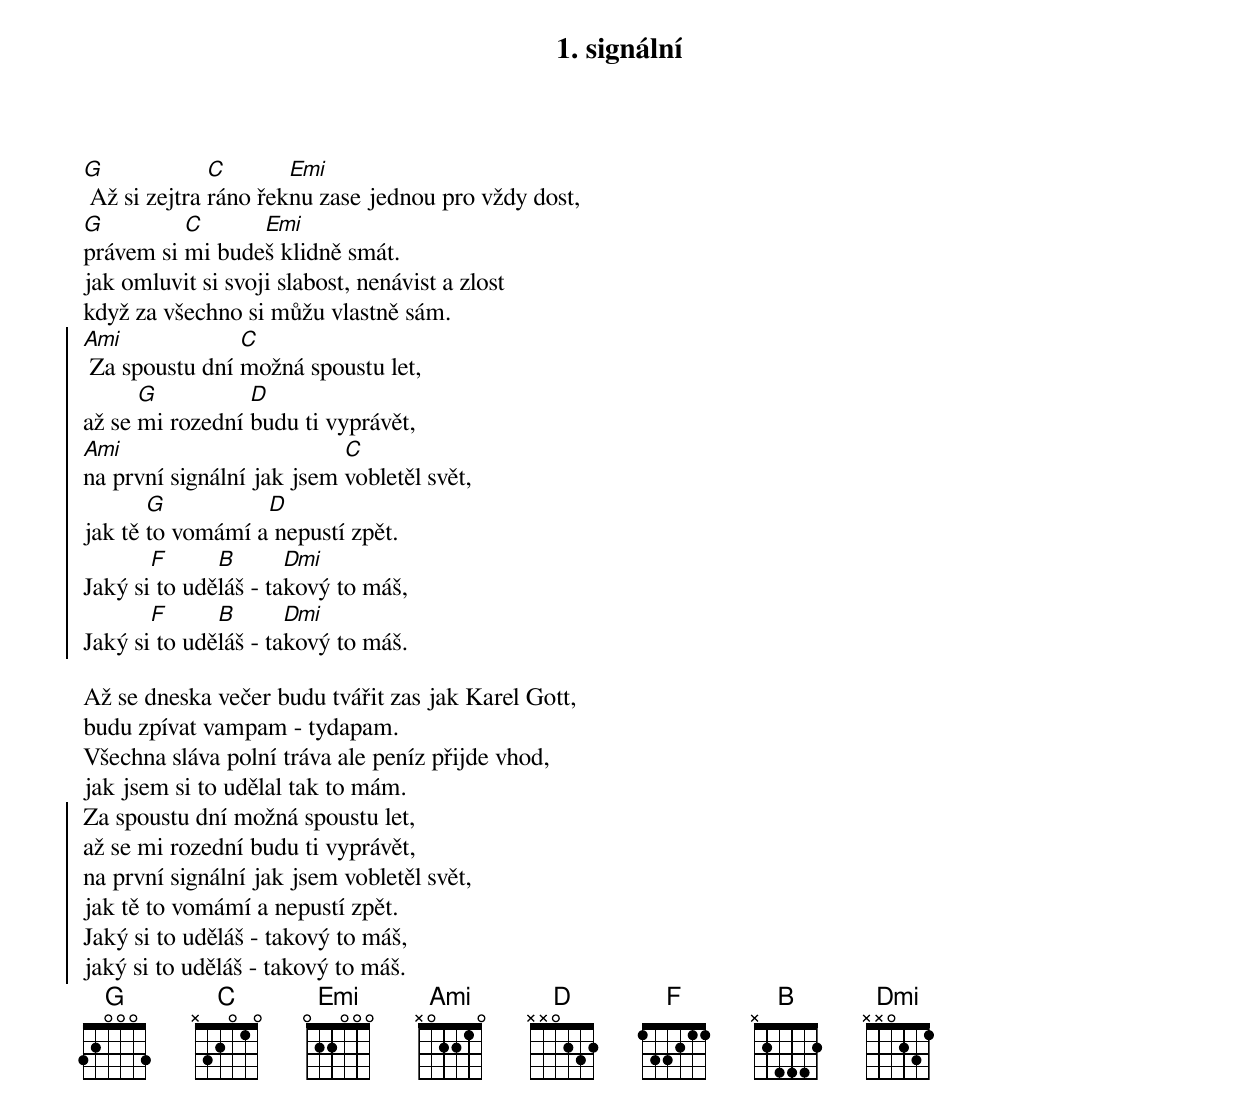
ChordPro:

{title: 1. signální}
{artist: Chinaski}

[G] Až si zejtra [C]ráno řek[Emi]nu zase jednou pro vždy dost,
[G]právem si [C]mi bude[Emi]š klidně smát.
jak omluvit si svoji slabost, nenávist a zlost
když za všechno si můžu vlastně sám.
{soc}
[Ami] Za spoustu dní [C]možná spoustu let,
až se [G]mi rozední [D]budu ti vyprávět,
[Ami]na první signální jak jsem [C]vobletěl svět,
jak tě [G]to vomámí a[D] nepustí zpět.
Jaký si[F] to udě[B]láš - ta[Dmi]kový to máš,
Jaký si[F] to udě[B]láš - ta[Dmi]kový to máš.
{eoc}

Až se dneska večer budu tvářit zas jak Karel Gott,
budu zpívat vampam - tydapam.
Všechna sláva polní tráva ale peníz přijde vhod,
jak jsem si to udělal tak to mám.
{soc}
Za spoustu dní možná spoustu let,
až se mi rozední budu ti vyprávět,
na první signální jak jsem vobletěl svět,
jak tě to vomámí a nepustí zpět.
Jaký si to uděláš - takový to máš,
jaký si to uděláš - takový to máš.
{eoc}
